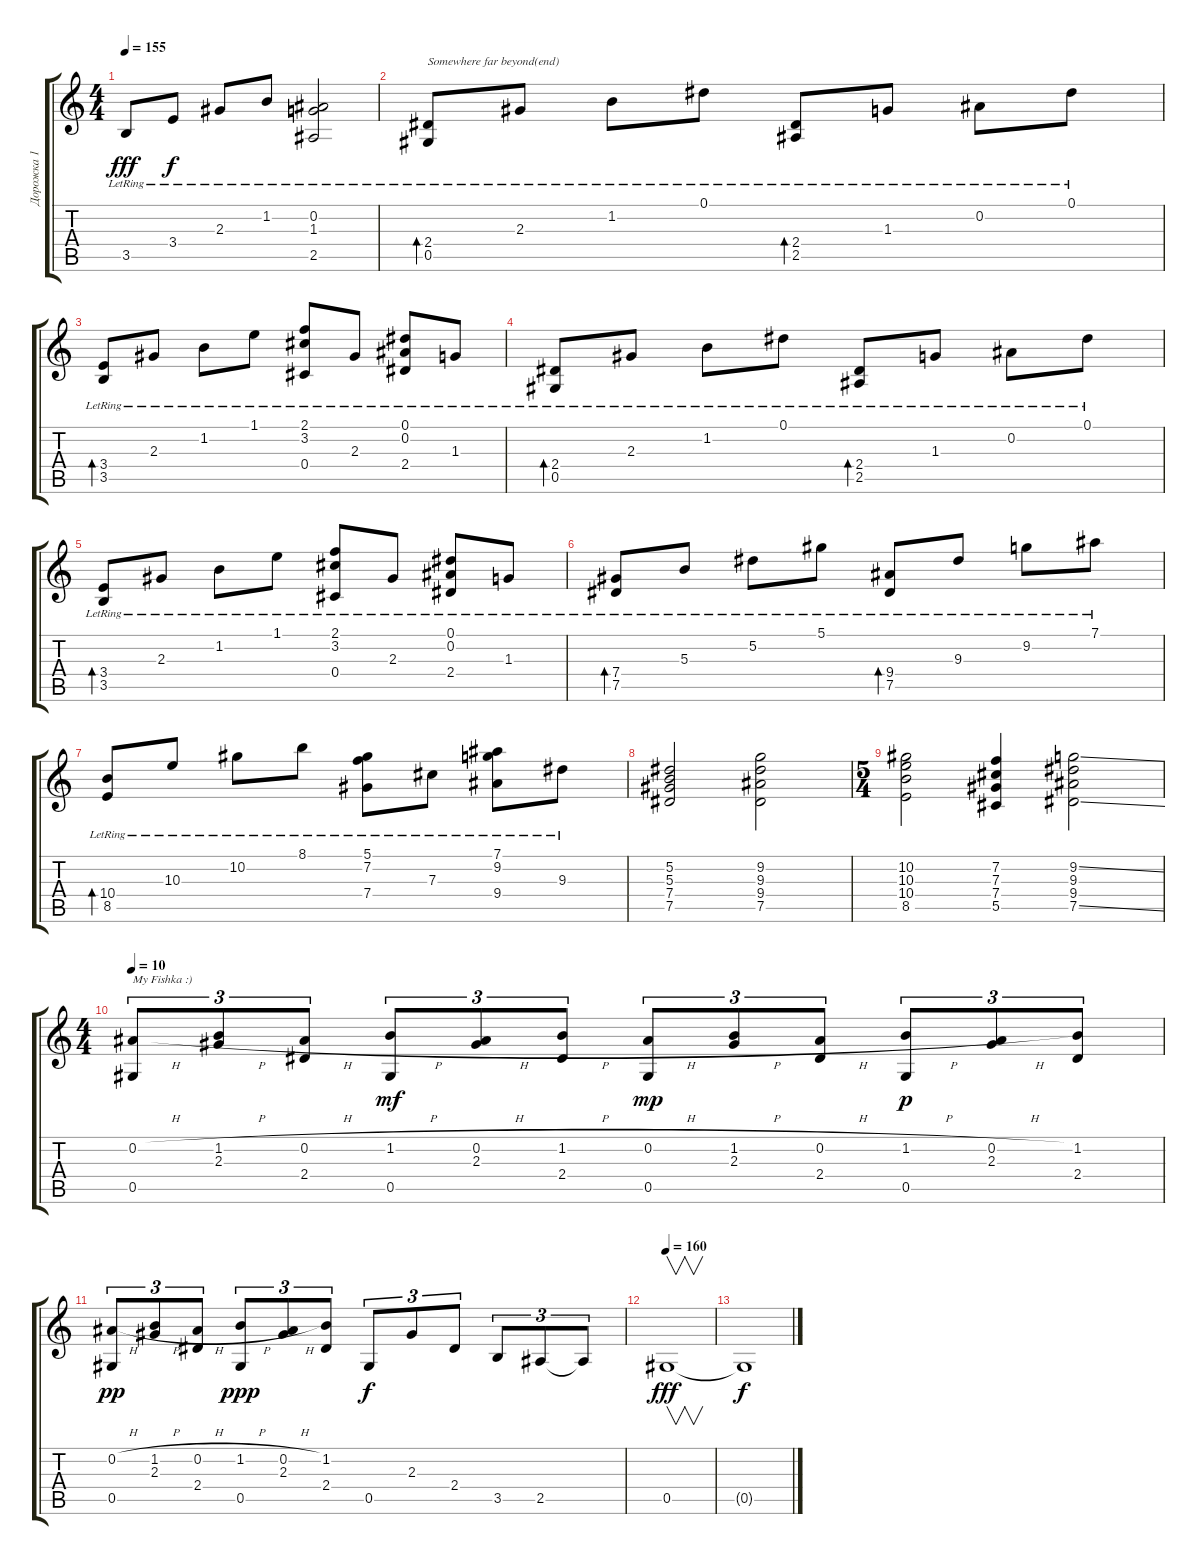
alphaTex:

\track ("Дорожка 1" "Дорожка 1") {instrument acousticguitarnylon}
\staff {score tabs}
\tuning (Eb4 Bb3 Gb3 Db3 Ab2 Eb2) {hide}
\ts (4 4)
\tempo 155
\clef g2
\ks c
3.5{lr}.8{dy fff} 3.4{lr}.8{dy f} 2.3{lr}.8 1.2{lr}.8 (0.2{lr} 1.3{lr} 2.5{lr}).2 |
(2.4{lr} 0.5{lr}).8{bd 120 txt "Somewhere far beyond(end)"} 2.3{lr}.8 1.2{lr}.8 0.1{lr}.8 (2.4{lr} 2.5{lr}).8{bd 120} 1.3{lr}.8 0.2{lr}.8 0.1{lr}.8 |
(3.4{lr} 3.5{lr}).8{bd 120} 2.3{lr}.8 1.2{lr}.8 1.1{lr}.8 (2.1{lr} 3.2{lr} 0.4{lr}).8 2.3{lr}.8 (0.1{lr} 0.2{lr} 2.4{lr}).8 1.3{lr}.8 |
(2.4{lr} 0.5{lr}).8{bd 120} 2.3{lr}.8 1.2{lr}.8 0.1{lr}.8 (2.4{lr} 2.5{lr}).8{bd 120} 1.3{lr}.8 0.2{lr}.8 0.1{lr}.8 |
(3.4{lr} 3.5{lr}).8{bd 120} 2.3{lr}.8 1.2{lr}.8 1.1{lr}.8 (2.1{lr} 3.2{lr} 0.4{lr}).8 2.3{lr}.8 (0.1{lr} 0.2{lr} 2.4{lr}).8 1.3{lr}.8 |
(7.4{lr} 7.5{lr}).8{bd 120} 5.3{lr}.8 5.2{lr}.8 5.1{lr}.8 (9.4{lr} 7.5{lr}).8{bd 120} 9.3{lr}.8 9.2{lr}.8 7.1{lr}.8 |
(10.4{lr} 8.5{lr}).8{bd 120} 10.3{lr}.8 10.2{lr}.8 8.1{lr}.8 (5.1{lr} 7.2{lr} 7.4{lr}).8 7.3{lr}.8 (7.1{lr} 9.2{lr} 9.4{lr}).8 9.3{lr}.8 |
(5.2 5.3 7.4 7.5).2 (9.2 9.3 9.4 7.5).2 |
\ts (5 4)
(10.2 10.3 10.4 8.5).2 (7.2 7.3 7.4 5.5).4 (9.2{ss} 9.3 9.4 7.5{ss}).2 |
\ts (4 4)
\tempo 10
(0.2{h} 0.5).8{tu (3 2) txt "My Fishka :)"} (1.2{h} 2.3).8{tu (3 2)} (0.2{h} 2.4).8{tu (3 2)} (1.2{h} 0.5).8{tu (3 2) dy mf} (0.2{h} 2.3).8{tu (3 2)} (1.2{h} 2.4).8{tu (3 2)} (0.2{h} 0.5).8{tu (3 2) dy mp} (1.2{h} 2.3).8{tu (3 2)} (0.2{h} 2.4).8{tu (3 2)} (1.2{h} 0.5).8{tu (3 2) dy p} (0.2{h} 2.3).8{tu (3 2)} (1.2 2.4).8{tu (3 2)} |
(0.2{h} 0.5).8{tu (3 2) dy pp} (1.2{h} 2.3).8{tu (3 2)} (0.2{h} 2.4).8{tu (3 2)} (1.2{h} 0.5).8{tu (3 2) dy ppp} (0.2{h} 2.3).8{tu (3 2)} (1.2 2.4).8{tu (3 2)} 0.5.8{tu (3 2) dy f} 2.3.8{tu (3 2)} 2.4.8{tu (3 2)} 3.5.8{tu (3 2)} 2.5.8{tu (3 2)} 2.5{t}.8{tu (3 2)} |
\tempo 160
0.5.1{v dy fff} |
0.5{t}.1{dy f}
